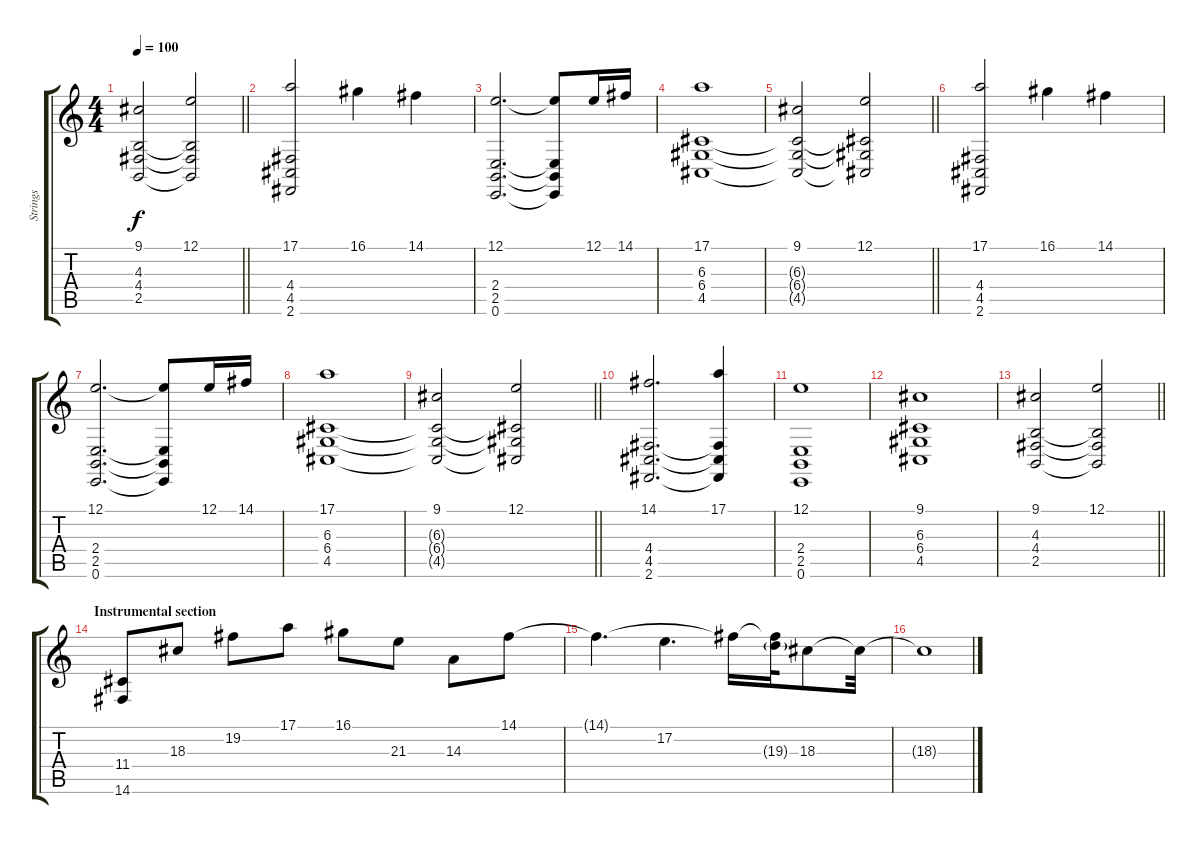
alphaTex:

\track ("Strings" "Strings") {instrument stringensemble2}
\staff {score tabs}
\tuning (E4 B3 G3 D3 A2 E2) {hide}
\ts (4 4)
\tempo 100
\clef g2
\barLineRight lightlight
\ks c
(9.1 4.3 4.4 2.5).2{dy f} (12.1 4.3{t} 4.4{t} 2.5{t}).2 |
(17.1 4.4 4.5 2.6).2 16.1.4 14.1.4 |
(12.1 2.4 2.5 0.6).2{d} (12.1{t} 2.4{t} 2.5{t} 0.6{t}).8 12.1.16 14.1.16 |
(17.1 6.3 6.4 4.5).1 |
\barLineRight lightlight
(9.1 6.3{t} 6.4{t} 4.5{t}).2 (12.1 6.3{t} 6.4{t} 4.5{t}).2 |
(17.1 4.4 4.5 2.6).2 16.1.4 14.1.4 |
(12.1 2.4 2.5 0.6).2{d} (12.1{t} 2.4{t} 2.5{t} 0.6{t}).8 12.1.16 14.1.16 |
(17.1 6.3 6.4 4.5).1 |
\barLineRight lightlight
(9.1 6.3{t} 6.4{t} 4.5{t}).2 (12.1 6.3{t} 6.4{t} 4.5{t}).2 |
(14.1 4.4 4.5 2.6).2{d} (17.1 4.4{t} 4.5{t} 2.6{t}).4 |
(12.1 2.4 2.5 0.6).1 |
(9.1 6.3 6.4 4.5).1 |
\barLineRight lightlight
(9.1 4.3 4.4 2.5).2 (12.1 4.3{t} 4.4{t} 2.5{t}).2 |
\section ("" "Instrumental section")
(11.4 14.6).8 18.3.8 19.2.8 17.1.8 16.1.8 21.3.8 14.3.8 14.1.8 |
14.1{t}.4{d} 17.2.4{d} 14.1{t}.16 (14.1{t} 19.3{g}).32 18.3.8 18.3{t}.32 |
18.3{t}.1
